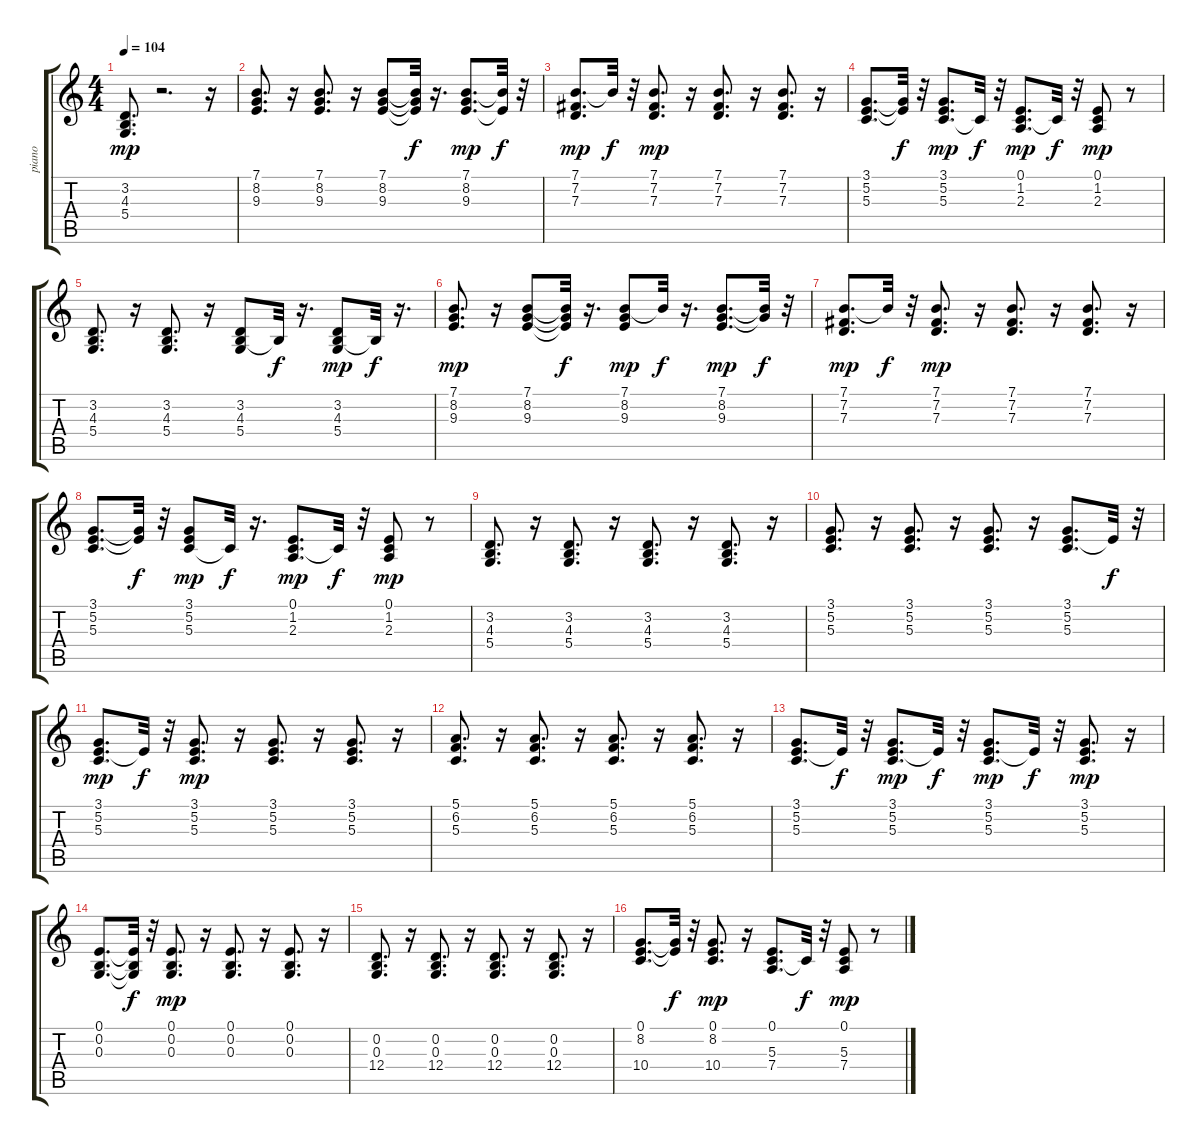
\track ("piano" "piano") {instrument acousticgrandpiano}
\staff {score tabs}
\tuning (E4 B3 G3 D3 A2 E2) {hide}
\ts (4 4)
\tempo 104
\clef g2
\ks c
(3.2 4.3 5.4).8{d dy mp} r.2{d} r.16 |
(7.1 8.2 9.3).8{d} r.16 (7.1 8.2 9.3).8{d} r.16 (7.1 8.2 9.3).8 (7.1{t} 8.2{t} 9.3{t}).32{dy f} r.16{d} (7.1 8.2 9.3).8{d dy mp} (7.1{t} 9.3{t}).32{dy f} r.32 |
(7.1 7.2 7.3).8{d dy mp} 7.1{t}.32{dy f} r.32 (7.1 7.2 7.3).8{d dy mp} r.16 (7.1 7.2 7.3).8{d} r.16 (7.1 7.2 7.3).8{d} r.16 |
(3.1 5.2 5.3).8{d} (3.1{t} 5.2{t}).32{dy f} r.32 (3.1 5.2 5.3).8{d dy mp} 5.3{t}.32{dy f} r.32 (0.1 1.2 2.3).8{d dy mp} 1.2{t}.32{dy f} r.32 (0.1 1.2 2.3).8{dy mp} r.8 |
(3.2 4.3 5.4).8{d} r.16 (3.2 4.3 5.4).8{d} r.16 (3.2 4.3 5.4).8 4.3{t}.32{dy f} r.16{d} (3.2 4.3 5.4).8{dy mp} 4.3{t}.32{dy f} r.16{d} |
(7.1 8.2 9.3).8{d dy mp} r.16 (7.1 8.2 9.3).8 (7.1{t} 8.2{t} 9.3{t}).32{dy f} r.16{d} (7.1 8.2 9.3).8{dy mp} 7.1{t}.32{dy f} r.16{d} (7.1 8.2 9.3).8{d dy mp} (7.1{t} 8.2{t}).32{dy f} r.32 |
(7.1 7.2 7.3).8{d dy mp} 7.1{t}.32{dy f} r.32 (7.1 7.2 7.3).8{d dy mp} r.16 (7.1 7.2 7.3).8{d} r.16 (7.1 7.2 7.3).8{d} r.16 |
(3.1 5.2 5.3).8{d} (3.1{t} 5.2{t}).32{dy f} r.32 (3.1 5.2 5.3).8{dy mp} 5.3{t}.32{dy f} r.16{d} (0.1 1.2 2.3).8{d dy mp} 1.2{t}.32{dy f} r.32 (0.1 1.2 2.3).8{dy mp} r.8 |
(3.2 4.3 5.4).8{d} r.16 (3.2 4.3 5.4).8{d} r.16 (3.2 4.3 5.4).8{d} r.16 (3.2 4.3 5.4).8{d} r.16 |
(3.1 5.2 5.3).8{d} r.16 (3.1 5.2 5.3).8{d} r.16 (3.1 5.2 5.3).8{d} r.16 (3.1 5.2 5.3).8{d} 5.2{t}.32{dy f} r.32 |
(3.1 5.2 5.3).8{d dy mp} 5.2{t}.32{dy f} r.32 (3.1 5.2 5.3).8{d dy mp} r.16 (3.1 5.2 5.3).8{d} r.16 (3.1 5.2 5.3).8{d} r.16 |
(5.1 6.2 5.3).8{d} r.16 (5.1 6.2 5.3).8{d} r.16 (5.1 6.2 5.3).8{d} r.16 (5.1 6.2 5.3).8{d} r.16 |
(3.1 5.2 5.3).8{d} 5.2{t}.32{dy f} r.32 (3.1 5.2 5.3).8{d dy mp} 5.2{t}.32{dy f} r.32 (3.1 5.2 5.3).8{d dy mp} 5.2{t}.32{dy f} r.32 (3.1 5.2 5.3).8{d dy mp} r.16 |
(0.1 0.2 0.3).8{d} (0.1{t} 0.2{t} 0.3{t}).32{dy f} r.32 (0.1 0.2 0.3).8{d dy mp} r.16 (0.1 0.2 0.3).8{d} r.16 (0.1 0.2 0.3).8{d} r.16 |
(0.2 0.3 12.4).8{d} r.16 (0.2 0.3 12.4).8{d} r.16 (0.2 0.3 12.4).8{d} r.16 (0.2 0.3 12.4).8{d} r.16 |
(0.1 8.2 10.4).8{d} (0.1{t} 8.2{t}).32{dy f} r.32 (0.1 8.2 10.4).8{d dy mp} r.16 (0.1 5.3 7.4).8{d} 5.3{t}.32{dy f} r.32 (0.1 5.3 7.4).8{dy mp} r.8
